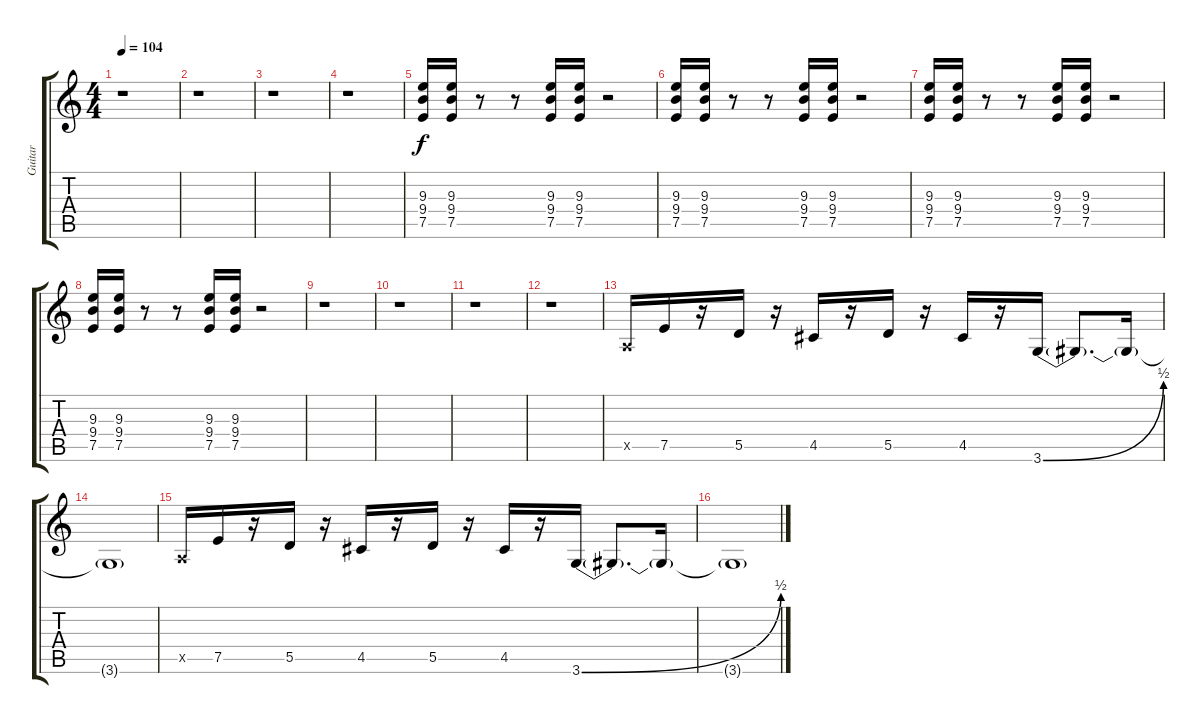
\track ("Guitar" "Guitar") {instrument distortionguitar}
\staff {score tabs}
\tuning (E4 B3 G3 D3 A2 E2) {hide}
\ts (4 4)
\tempo 104
\clef g2
\ks c
r.1{dy f} |
r.1 |
r.1 |
r.1 |
(9.3 9.4 7.5).16 (9.3 9.4 7.5).16 r.8 r.8 (9.3 9.4 7.5).16 (9.3 9.4 7.5).16 r.2 |
(9.3 9.4 7.5).16 (9.3 9.4 7.5).16 r.8 r.8 (9.3 9.4 7.5).16 (9.3 9.4 7.5).16 r.2 |
(9.3 9.4 7.5).16 (9.3 9.4 7.5).16 r.8 r.8 (9.3 9.4 7.5).16 (9.3 9.4 7.5).16 r.2 |
(9.3 9.4 7.5).16 (9.3 9.4 7.5).16 r.8 r.8 (9.3 9.4 7.5).16 (9.3 9.4 7.5).16 r.2 |
r.1 |
r.1 |
r.1 |
r.1 |
0.5{x}.16 7.5.16 r.16 5.5.16 r.16 4.5.16 r.16 5.5.16 r.16 4.5.16 r.16 3.6{be (bend 0 0 60 2)}.16 3.6{t}.8{d} 3.6{t}.16 |
3.6{t}.1 |
0.5{x}.16 7.5.16 r.16 5.5.16 r.16 4.5.16 r.16 5.5.16 r.16 4.5.16 r.16 3.6{be (bend 0 0 60 2)}.16 3.6{t}.8{d} 3.6{t}.16 |
3.6{t}.1
